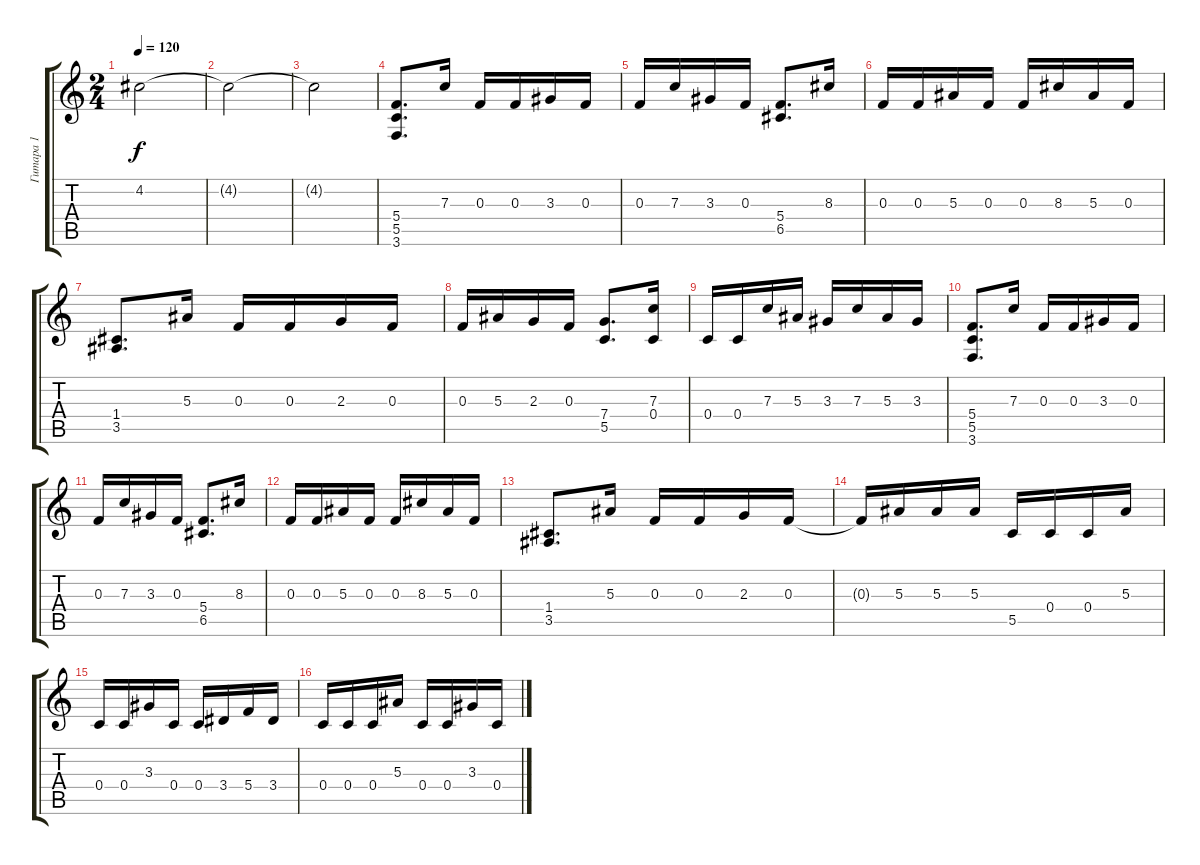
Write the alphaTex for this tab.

\track ("Гитара 1" "Гитара 1") {instrument distortionguitar}
\staff {score tabs}
\tuning (D4 A3 F3 C3 G2 D2) {hide}
\ts (2 4)
\tempo 120
\clef g2
\ks c
4.2.2{dy f} |
4.2{t}.2 |
4.2{t}.2 |
(5.4 5.5 3.6).8{d} 7.3.16 0.3.16 0.3.16 3.3.16 0.3.16 |
0.3.16 7.3.16 3.3.16 0.3.16 (5.4 6.5).8{d} 8.3.16 |
0.3.16 0.3.16 5.3.16 0.3.16 0.3.16 8.3.16 5.3.16 0.3.16 |
(1.4 3.5).8{d} 5.3.16 0.3.16 0.3.16 2.3.16 0.3.16 |
0.3.16 5.3.16 2.3.16 0.3.16 (7.4 5.5).8{d} (7.3 0.4).16 |
0.4.16 0.4.16 7.3.16 5.3.16 3.3.16 7.3.16 5.3.16 3.3.16 |
(5.4 5.5 3.6).8{d} 7.3.16 0.3.16 0.3.16 3.3.16 0.3.16 |
0.3.16 7.3.16 3.3.16 0.3.16 (5.4 6.5).8{d} 8.3.16 |
0.3.16 0.3.16 5.3.16 0.3.16 0.3.16 8.3.16 5.3.16 0.3.16 |
(1.4 3.5).8{d} 5.3.16 0.3.16 0.3.16 2.3.16 0.3.16 |
0.3{t}.16{volume 16} 5.3.16 5.3.16 5.3.16 5.5.16 0.4.16 0.4.16 5.3.16 |
0.4.16 0.4.16 3.3.16 0.4.16 0.4.16 3.4.16 5.4.16 3.4.16 |
0.4.16 0.4.16 0.4.16 5.3.16 0.4.16 0.4.16 3.3.16 0.4.16
